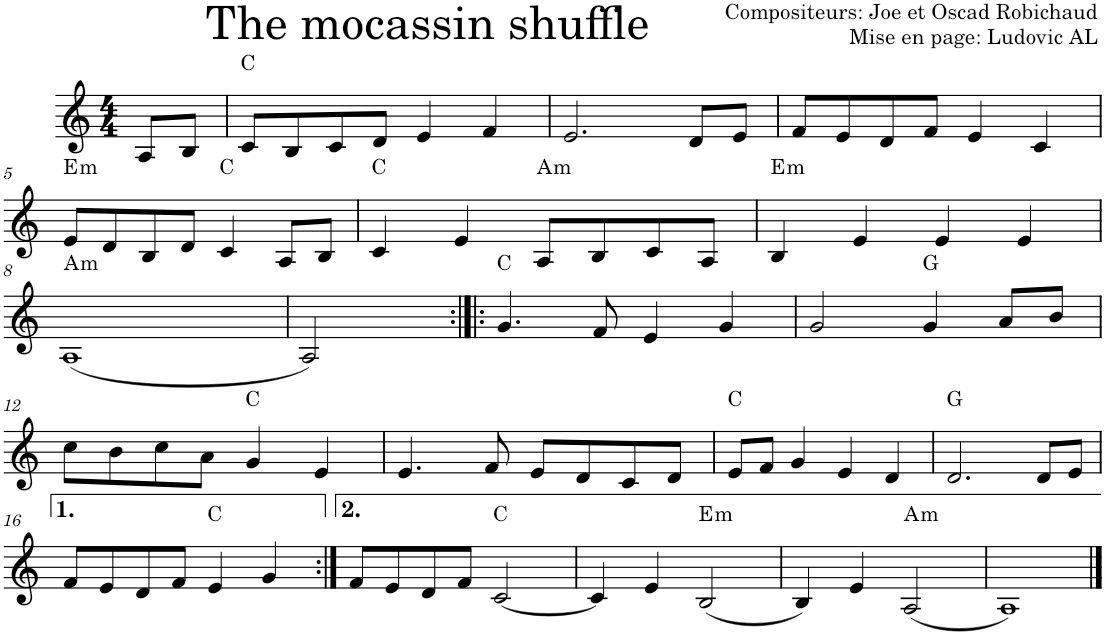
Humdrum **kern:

**kern	**harte
*part1	*part1
*staff1	*
*I"Violon	*
*I'Vln.	*
*clefG2	*
*k[]	*
*M4/4	*
=1	=1
8A/L	.
8B/J	.
=2	=2
8c/L	C:maj
8B/	.
8c/	.
8d/J	.
4e/	.
4f/	.
=3	=3
2.e/	.
8d/L	.
8e/J	.
=4	=4
8f/L	.
8e/	.
8d/	.
8f/J	.
4e/	.
4c/	.
!!LO:LB:g=z
=5	=5
!	!LO:H:kt=m
8e/L	E:min
8d/	.
8B/	.
8d/J	.
4c/	C:maj
8A/L	.
8B/J	.
=6	=6
4c/	C:maj
4e/	.
!	!LO:H:kt=m
8A/L	A:min
8B/	.
8c/	.
8A/J	.
=7	=7
!	!LO:H:kt=m
4B/	E:min
4e/	.
4e/	.
4e/	.
!!LO:LB:g=z
=8	=8
!	!LO:H:kt=m
(1A	A:min
=9	=9
2A/)	.
=10:|!|:	=10:|!|:
4.g/	C:maj
8f/	.
4e/	.
4g/	.
=11	=11
2g/	.
4g/	G:maj
8a/L	.
8b/J	.
!!LO:LB:g=z
=12	=12
8cc\L	.
8b\	.
8cc\	.
8a\J	.
4g/	C:maj
4e/	.
=13	=13
4.e/	.
8f/	.
8e/L	.
8d/	.
8c/	.
8d/J	.
=14	=14
8e/L	C:maj
8f/J	.
4g/	.
4e/	.
4d/	.
=15	=15
2.d/	G:maj
8d/L	.
8e/J	.
!!LO:LB:g=z
=16	=16
8f/L	.
8e/	.
8d/	.
8f/J	.
4e/	C:maj
4g/	.
=17:|!	=17:|!
8f/L	.
8e/	.
8d/	.
8f/J	.
[2c/	C:maj
=18	=18
4c/]	.
4e/	.
!	!LO:H:kt=m
(2B/	E:min
=19	=19
4B/)	.
4e/	.
!	!LO:H:kt=m
(2A/	A:min
=20	=20
1A)	.
==	==
*-	*-
